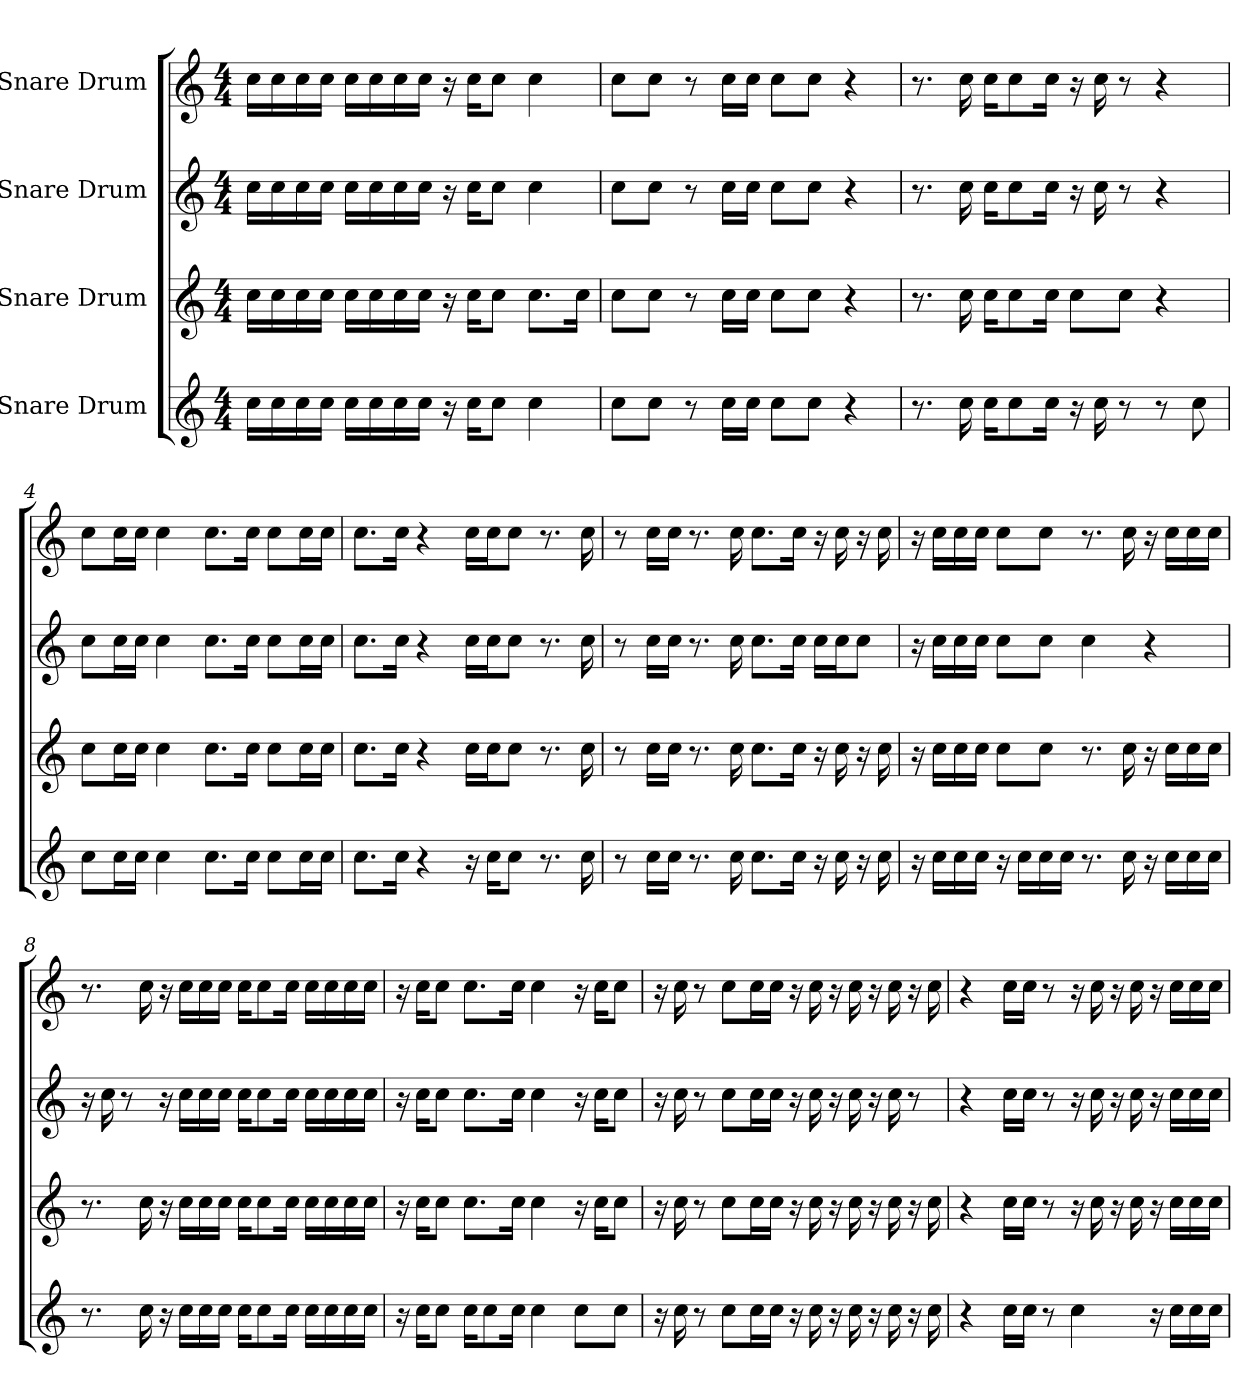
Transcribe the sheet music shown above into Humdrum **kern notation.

**kern	**kern	**kern	**kern
*part4	*part3	*part2	*part1
*staff4	*staff3	*staff2	*staff1
*I"Snare Drum	*I"Snare Drum	*I"Snare Drum	*I"Snare Drum
*M4/4	*M4/4	*M4/4	*M4/4
=1	=1	=1	=1
16ccLL	16ccLL	16ccLL	16ccLL
16cc	16cc	16cc	16cc
16cc	16cc	16cc	16cc
16ccJJ	16ccJJ	16ccJJ	16ccJJ
16ccLL	16ccLL	16ccLL	16ccLL
16cc	16cc	16cc	16cc
16cc	16cc	16cc	16cc
16ccJJ	16ccJJ	16ccJJ	16ccJJ
16r	16r	16r	16r
16cckL	16cckL	16cckL	16cckL
8ccJ	8ccJ	8ccJ	8ccJ
4cc	8.ccL	4cc	4cc
.	16ccJk	.	.
=2	=2	=2	=2
8ccL	8ccL	8ccL	8ccL
8ccJ	8ccJ	8ccJ	8ccJ
8r	8r	8r	8r
16ccLL	16ccLL	16ccLL	16ccLL
16ccJJ	16ccJJ	16ccJJ	16ccJJ
8ccL	8ccL	8ccL	8ccL
8ccJ	8ccJ	8ccJ	8ccJ
4r	4r	4r	4r
=3	=3	=3	=3
8.r	8.r	8.r	8.r
16cc	16cc	16cc	16cc
16ccKL	16ccKL	16ccKL	16ccKL
8cc	8cc	8cc	8cc
16ccJk	16ccJk	16ccJk	16ccJk
16r	8ccL	16r	16r
16cc	.	16cc	16cc
8r	8ccJ	8r	8r
8r	4r	4r	4r
8cc	.	.	.
=4	=4	=4	=4
8ccL	8ccL	8ccL	8ccL
16ccL	16ccL	16ccL	16ccL
16ccJJ	16ccJJ	16ccJJ	16ccJJ
4cc	4cc	4cc	4cc
8.ccL	8.ccL	8.ccL	8.ccL
16ccJk	16ccJk	16ccJk	16ccJk
8ccL	8ccL	8ccL	8ccL
16ccL	16ccL	16ccL	16ccL
16ccJJ	16ccJJ	16ccJJ	16ccJJ
=5	=5	=5	=5
8.ccL	8.ccL	8.ccL	8.ccL
16ccJk	16ccJk	16ccJk	16ccJk
4r	4r	4r	4r
16r	16ccLL	16ccLL	16ccLL
16cckL	16ccJ	16ccJ	16ccJ
8ccJ	8ccJ	8ccJ	8ccJ
8.r	8.r	8.r	8.r
16cc	16cc	16cc	16cc
=6	=6	=6	=6
8r	8r	8r	8r
16ccLL	16ccLL	16ccLL	16ccLL
16ccJJ	16ccJJ	16ccJJ	16ccJJ
8.r	8.r	8.r	8.r
16cc	16cc	16cc	16cc
8.ccL	8.ccL	8.ccL	8.ccL
16ccJk	16ccJk	16ccJk	16ccJk
16r	16r	16ccLL	16r
16cc	16cc	16ccJ	16cc
16r	16r	8ccJ	16r
16cc	16cc	.	16cc
=7	=7	=7	=7
16r	16r	16r	16r
16ccLL	16ccLL	16ccLL	16ccLL
16cc	16cc	16cc	16cc
16ccJJ	16ccJJ	16ccJJ	16ccJJ
16r	8ccL	8ccL	8ccL
16ccLL	.	.	.
16cc	8ccJ	8ccJ	8ccJ
16ccJJ	.	.	.
8.r	8.r	4cc	8.r
16cc	16cc	.	16cc
16r	16r	4r	16r
16ccLL	16ccLL	.	16ccLL
16cc	16cc	.	16cc
16ccJJ	16ccJJ	.	16ccJJ
=8	=8	=8	=8
8.r	8.r	16r	8.r
.	.	16cc	.
.	.	8r	.
16cc	16cc	.	16cc
16r	16r	16r	16r
16ccLL	16ccLL	16ccLL	16ccLL
16cc	16cc	16cc	16cc
16ccJJ	16ccJJ	16ccJJ	16ccJJ
16ccKL	16ccKL	16ccKL	16ccKL
8cc	8cc	8cc	8cc
16ccJk	16ccJk	16ccJk	16ccJk
16ccLL	16ccLL	16ccLL	16ccLL
16cc	16cc	16cc	16cc
16cc	16cc	16cc	16cc
16ccJJ	16ccJJ	16ccJJ	16ccJJ
=9	=9	=9	=9
16r	16r	16r	16r
16cckL	16cckL	16cckL	16cckL
8ccJ	8ccJ	8ccJ	8ccJ
16ccKL	8.ccL	8.ccL	8.ccL
8cc	.	.	.
16ccJk	16ccJk	16ccJk	16ccJk
4cc	4cc	4cc	4cc
8ccL	16r	16r	16r
.	16cckL	16cckL	16cckL
8ccJ	8ccJ	8ccJ	8ccJ
=10	=10	=10	=10
16r	16r	16r	16r
16cc	16cc	16cc	16cc
8r	8r	8r	8r
8ccL	8ccL	8ccL	8ccL
16ccL	16ccL	16ccL	16ccL
16ccJJ	16ccJJ	16ccJJ	16ccJJ
16r	16r	16r	16r
16cc	16cc	16cc	16cc
16r	16r	16r	16r
16cc	16cc	16cc	16cc
16r	16r	16r	16r
16cc	16cc	16cc	16cc
16r	16r	8r	16r
16cc	16cc	.	16cc
=11	=11	=11	=11
4r	4r	4r	4r
16ccLL	16ccLL	16ccLL	16ccLL
16ccJJ	16ccJJ	16ccJJ	16ccJJ
8r	8r	8r	8r
4cc	16r	16r	16r
.	16cc	16cc	16cc
.	16r	16r	16r
.	16cc	16cc	16cc
16r	16r	16r	16r
16ccLL	16ccLL	16ccLL	16ccLL
16cc	16cc	16cc	16cc
16ccJJ	16ccJJ	16ccJJ	16ccJJ
=	=	=	=
*-	*-	*-	*-
